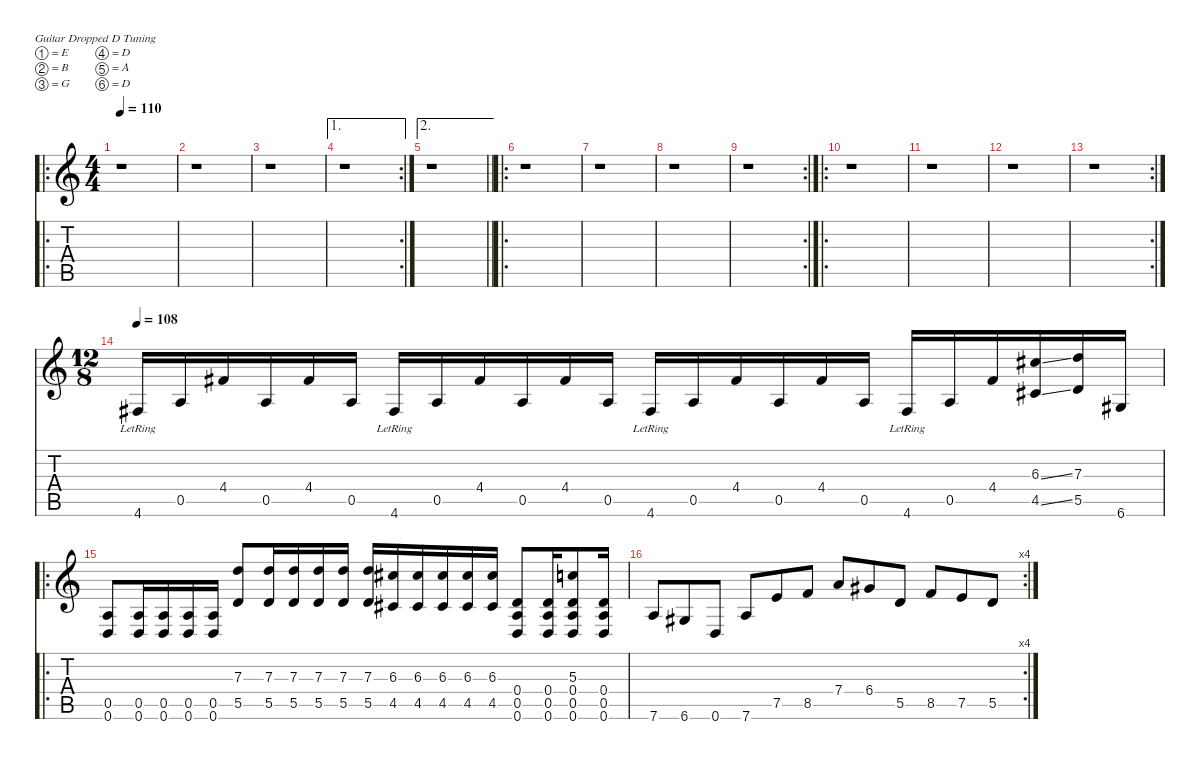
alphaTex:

\defaultSystemsLayout 4
\hideDynamics
\bracketExtendMode nobrackets
\singleTrackTrackNamePolicy hidden
\multiTrackTrackNamePolicy hidden
\firstSystemTrackNameMode fullname
\otherSystemsTrackNameOrientation horizontal
\track ("Guitar 2" "dist.guit.") {instrument distortionguitar}
\staff {score tabs}
\tuning (E4 B3 G3 D3 A2 D2)
\ro
\ts (4 4)
\beaming (8 3 3 3 3)
\tempo 110
\clef g2
\ks aminor
r.1{dy f beam Down} |
r.1{beam Down} |
r.1{beam Down} |
\ae 1
\rc 2
r.1{beam Down} |
\ae 2
\barLineRight lightlight
r.1{beam Down} |
\ro
r.1{beam Down} |
r.1{beam Down} |
r.1{beam Down} |
\rc 2
r.1{beam Down} |
\ro
r.1{beam Down} |
r.1{beam Down} |
r.1{beam Down} |
\rc 2
r.1{beam Down} |
\ts (12 8)
\beaming (8 3 3 3 3)
\tempo 108
4.6{lr acc #}.16{instrument acousticguitarsteel instrument distortionguitar beam Up} 0.5.16{beam Up} 4.4{acc #}.16{beam Up} 0.5.16{beam Up} 4.4{acc #}.16{beam Up} 0.5.16{beam Up} 4.6{lr acc #}.16{beam Up} 0.5.16{beam Up} 4.4{acc #}.16{beam Up} 0.5.16{beam Up} 4.4{acc #}.16{beam Up} 0.5.16{beam Up} 4.6{lr acc #}.16{beam Up} 0.5.16{beam Up} 4.4{acc #}.16{beam Up} 0.5.16{beam Up} 4.4{acc #}.16{beam Up} 0.5.16{beam Up} 4.6{lr acc #}.16{beam Up} 0.5.16{beam Up} 4.4{acc #}.16{beam Up} (6.3{ss acc #} 4.5{ss acc #}).16{beam Up} (7.3 5.5).16{beam Up} 6.6{acc #}.16{beam Up} |
\ro
(0.5 0.6).8{beam Up} (0.5 0.6).16{beam Up} (0.5 0.6).16{beam Up} (0.5 0.6).16{beam Up} (0.5 0.6).16{beam Up} (7.3 5.5).8{beam Up} (7.3 5.5).16{beam Up} (7.3 5.5).16{beam Up} (7.3 5.5).16{beam Up} (7.3 5.5).16{beam Up} (7.3 5.5).16{beam Up} (6.3{acc #} 4.5{acc #}).16{beam Up} (6.3{acc #} 4.5{acc #}).16{beam Up} (6.3{acc #} 4.5{acc #}).16{beam Up} (6.3{acc #} 4.5{acc #}).16{beam Up} (6.3{acc #} 4.5{acc #}).16{beam Up} (0.4 0.5 0.6).8{beam Up} (0.4 0.5 0.6).16{beam Up} (5.3 0.4 0.5 0.6).8{beam Up} (0.4 0.5 0.6).16{beam Up} |
\rc 4
7.6.8{beam Up} 6.6{acc #}.8{beam Up} 0.6.8{beam Up} 7.6.8{beam Up} 7.5.8{beam Up} 8.5.8{beam Up} 7.4.8{beam Up} 6.4{acc #}.8{beam Up} 5.5.8{beam Up} 8.5.8{beam Up} 7.5.8{beam Up} 5.5.8{beam Up}
